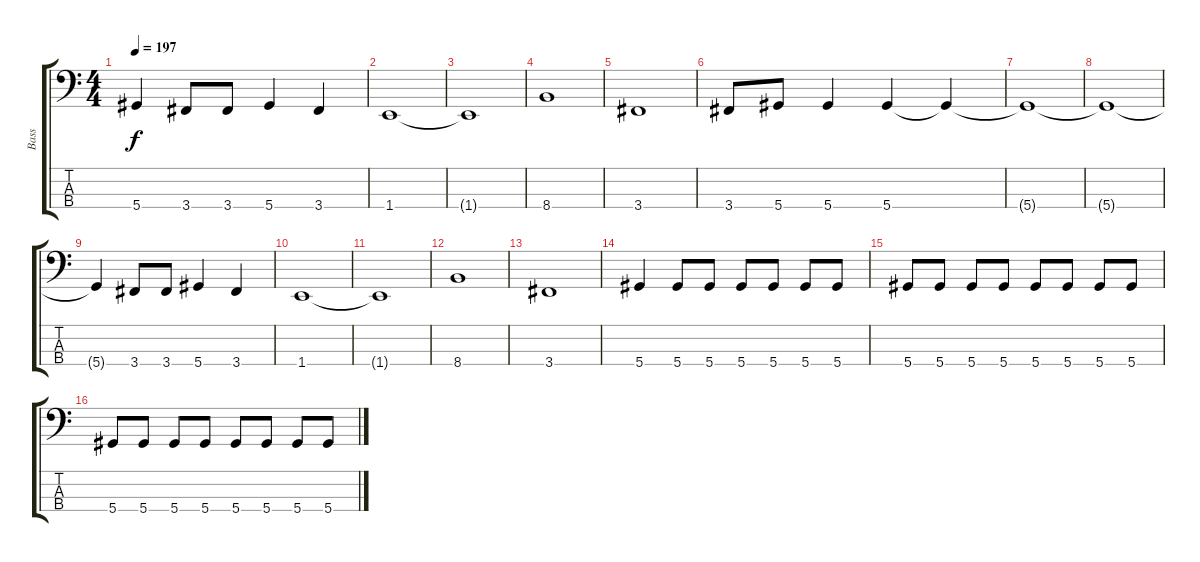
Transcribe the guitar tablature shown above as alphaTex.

\track ("Bass" "Bass") {instrument electricbassfinger}
\staff {score tabs}
\tuning (Gb2 Db2 Ab1 Eb1) {hide}
\ts (4 4)
\tempo 197
\clef f4
\ks c
5.4{t}.4{dy f} 3.4.8 3.4.8 5.4.4 3.4.4 |
1.4.1 |
1.4{t}.1 |
8.4.1 |
3.4.1 |
3.4.8 5.4.8 5.4.4 5.4.4 5.4{t}.4 |
5.4{t}.1 |
5.4{t}.1 |
5.4{t}.4 3.4.8 3.4.8 5.4.4 3.4.4 |
1.4.1 |
1.4{t}.1 |
8.4.1 |
3.4.1 |
5.4.4 5.4.8 5.4.8 5.4.8 5.4.8 5.4.8 5.4.8 |
5.4.8 5.4.8 5.4.8 5.4.8 5.4.8 5.4.8 5.4.8 5.4.8 |
5.4.8 5.4.8 5.4.8 5.4.8 5.4.8 5.4.8 5.4.8 5.4.8
